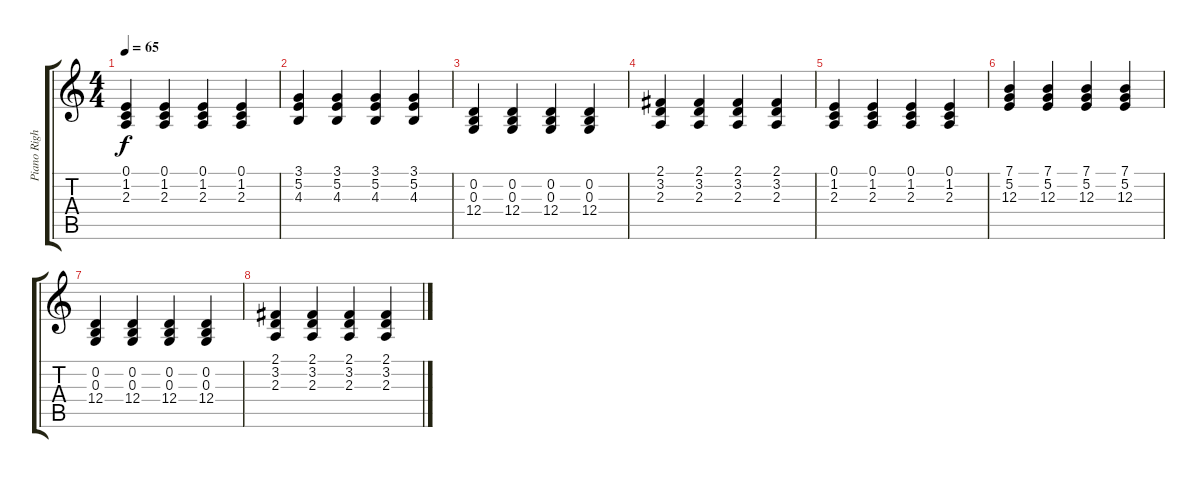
\track ("Piano Right Hand" "Piano Righ") {instrument brightacousticpiano}
\staff {score tabs}
\tuning (E4 B3 G3 D3 A2 E2) {hide}
\ts (4 4)
\tempo 65
\clef g2
\ks c
(0.1 1.2 2.3).4{dy f} (0.1 1.2 2.3).4 (0.1 1.2 2.3).4 (0.1 1.2 2.3).4 |
(3.1 5.2 4.3).4 (3.1 5.2 4.3).4 (3.1 5.2 4.3).4 (3.1 5.2 4.3).4 |
(0.2 0.3 12.4).4 (0.2 0.3 12.4).4 (0.2 0.3 12.4).4 (0.2 0.3 12.4).4 |
(2.1 3.2 2.3).4 (2.1 3.2 2.3).4 (2.1 3.2 2.3).4 (2.1 3.2 2.3).4 |
(0.1 1.2 2.3).4 (0.1 1.2 2.3).4 (0.1 1.2 2.3).4 (0.1 1.2 2.3).4 |
(7.1 5.2 12.3).4 (7.1 5.2 12.3).4 (7.1 5.2 12.3).4 (7.1 5.2 12.3).4 |
(0.2 0.3 12.4).4 (0.2 0.3 12.4).4 (0.2 0.3 12.4).4 (0.2 0.3 12.4).4 |
(2.1 3.2 2.3).4 (2.1 3.2 2.3).4 (2.1 3.2 2.3).4 (2.1 3.2 2.3).4
